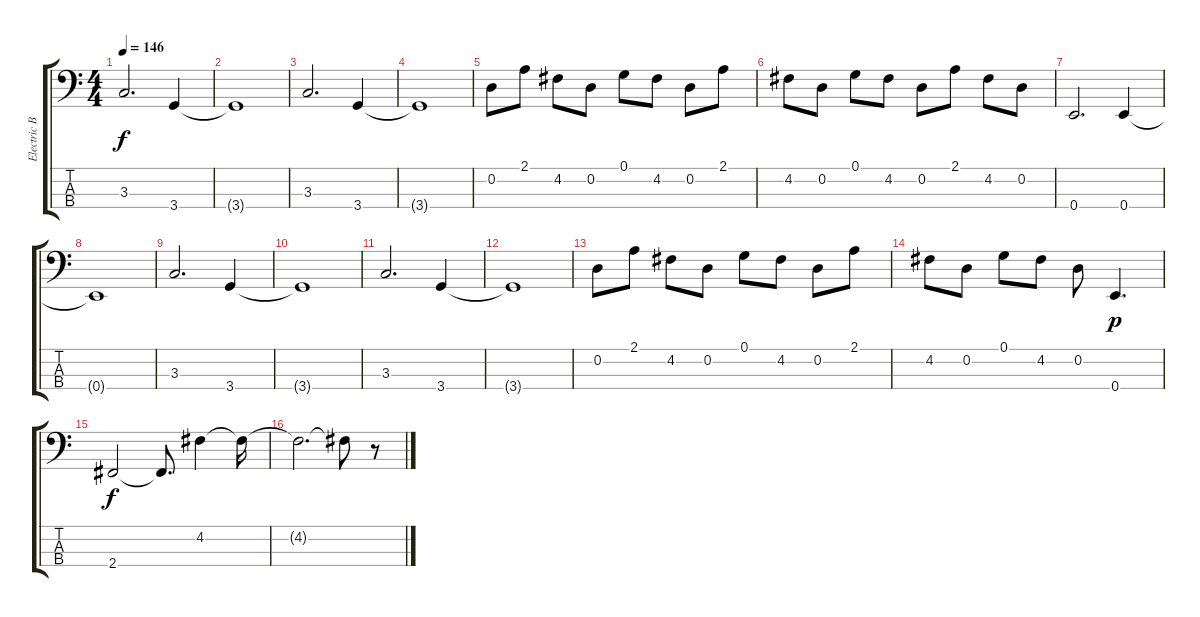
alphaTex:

\track ("Electric Bass" "Electric B") {instrument electricbassfinger}
\staff {score tabs}
\tuning (G2 D2 A1 E1) {hide}
\ts (4 4)
\tempo 146
\clef f4
\ks c
3.3.2{d dy f} 3.4.4 |
3.4{t}.1 |
3.3.2{d} 3.4.4 |
3.4{t}.1 |
0.2.8 2.1.8 4.2.8 0.2.8 0.1.8 4.2.8 0.2.8 2.1.8 |
4.2.8 0.2.8 0.1.8 4.2.8 0.2.8 2.1.8 4.2.8 0.2.8 |
0.4.2{d} 0.4.4 |
0.4{t}.1 |
3.3.2{d} 3.4.4 |
3.4{t}.1 |
3.3.2{d} 3.4.4 |
3.4{t}.1 |
0.2.8 2.1.8 4.2.8 0.2.8 0.1.8 4.2.8 0.2.8 2.1.8 |
4.2.8 0.2.8 0.1.8 4.2.8 0.2.8 0.4.4{d dy p} |
2.4.2{dy f} 2.4{t}.8{d} 4.2.4 4.2{t}.16 |
4.2{t}.2{d} 4.2{t}.8 r.8
